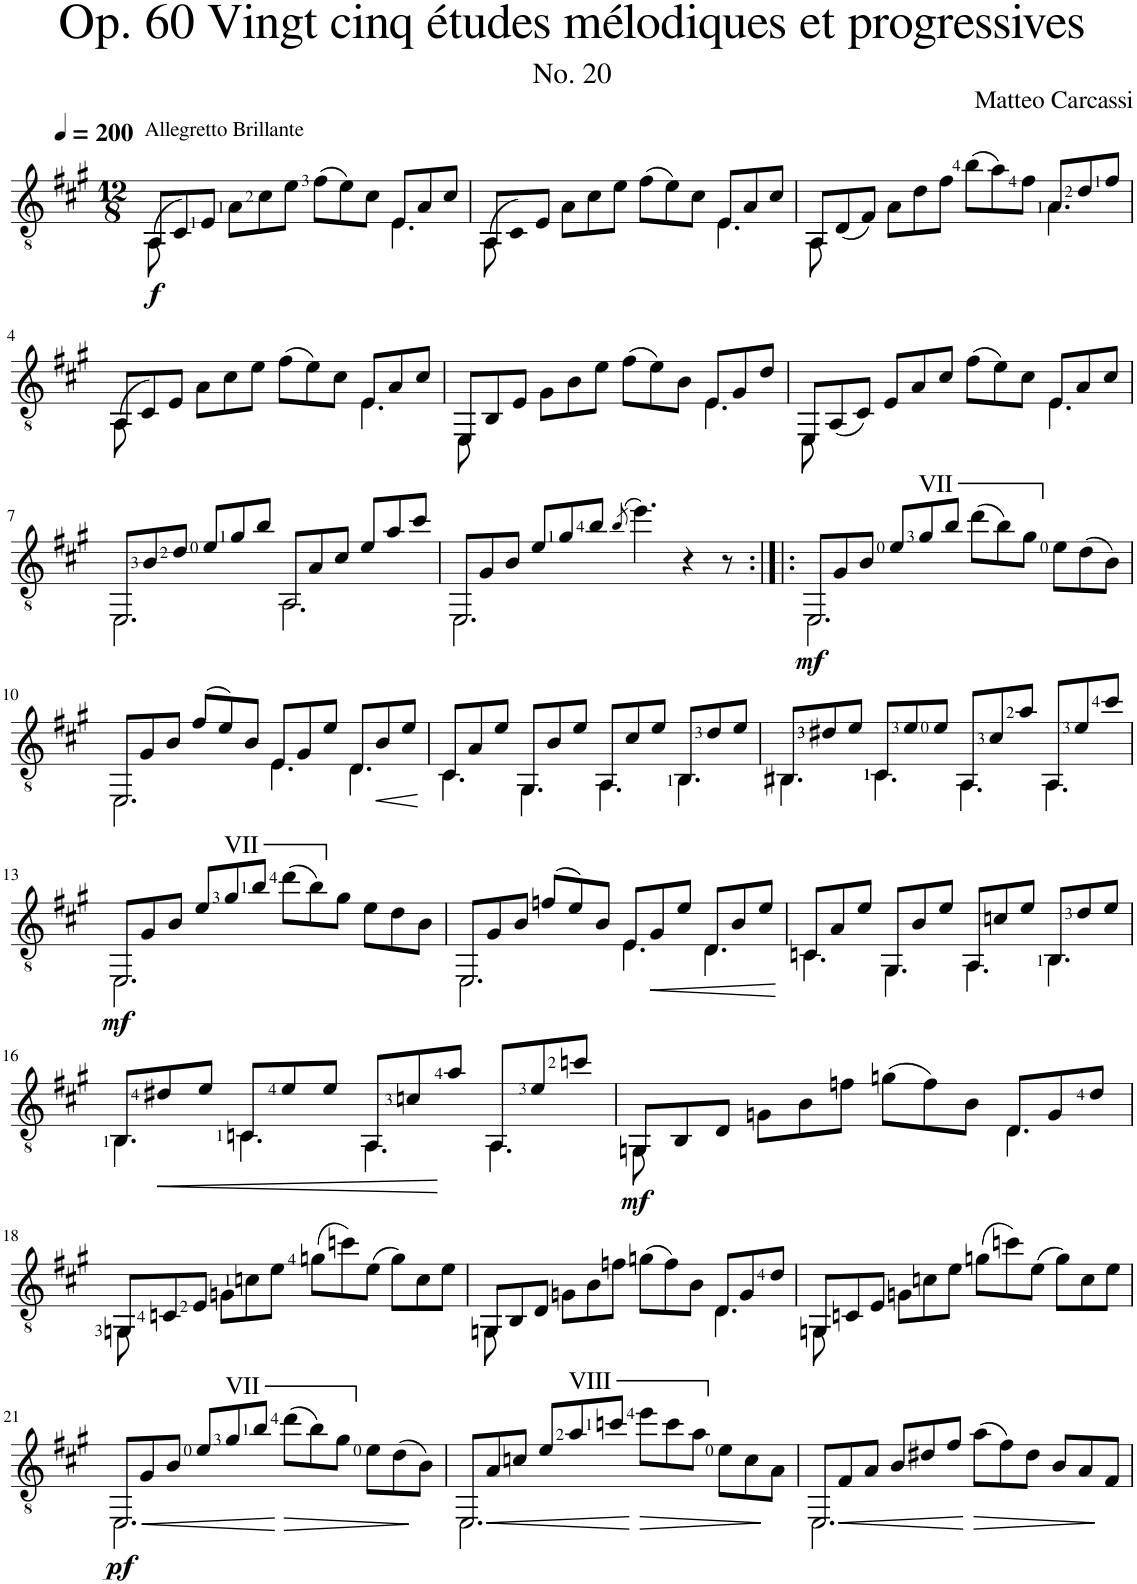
**kern	**dynam
*part1	*part1
*staff1	*staff1
*I"Classical Guitar	*
*I'Guit.	*
*clefGv2	*
*k[f#c#g#]	*
*M12/8	*
*MM200	*
=1	=1
*^	*
!LO:TX:a:t=Allegretto Brillante	!	!
!	!	!LO:DY:b
8AA/L	(>8AA\	f
8C#/	1ryy)	.
8E/J	.	.
8A\L	.	.
8c#\	.	.
8e\J	.	.
(8f#\L	.	.
8e\)	.	.
8c#\J	.	.
8E/L	4.E\	.
8A/	.	.
8c#/J	.	.
=2	=2	=2
8AA/L	(>8AA\	.
8C#	1ryy)	.
8E/J	.	.
8A\L	.	.
8c#\	.	.
8e\J	.	.
(8f#\L	.	.
8e\)	.	.
8c#\J	.	.
8E/L	4.E\	.
8A/	.	.
8c#/J	.	.
=3	=3	=3
8AA/L	8AA\	.
(8D/	1ryy	.
8F#/J)	.	.
8A\L	.	.
8d\	.	.
8f#\J	.	.
(8b\L	.	.
8a\)	.	.
8f#\J	.	.
8A/L	4.A\	.
8d/	.	.
8f#/J	.	.
!!LO:LB:g=z	!!
=4	=4	=4
8AA/L	(>8AA\	.
8C#/	1ryy)	.
8E/J	.	.
8A\L	.	.
8c#\	.	.
8e\J	.	.
(8f#\L	.	.
8e\)	.	.
8c#\J	.	.
8E/L	4.E\	.
8A/	.	.
8c#/J	.	.
=5	=5	=5
8EE/L	8EE\	.
8BB/	1ryy	.
8E/J	.	.
8G#\L	.	.
8B\	.	.
8e\J	.	.
(8f#\L	.	.
8e\)	.	.
8B\J	.	.
8E/L	4.E\	.
8G#/	.	.
8d/J	.	.
=6	=6	=6
8EE/L	8EE\	.
(8AA/	1ryy	.
8C#/J)	.	.
8E/L	.	.
8A/	.	.
8c#/J	.	.
(8f#\L	.	.
8e\)	.	.
8c#\J	.	.
8E/L	4.E\	.
8A/	.	.
8c#/J	.	.
!!LO:LB:g=z	!!
=7	=7	=7
8EE/L	2.EE\	.
8B/	.	.
8d/J	.	.
8e/L	.	.
8g#/	.	.
8b/J	.	.
8AA/L	2.AA\	.
8A/	.	.
8c#/J	.	.
8e/L	.	.
8a/	.	.
8cc#/J	.	.
=8	=8	=8
8EE/L	2.EE\	.
8G#/	.	.
8B/J	.	.
8e/L	.	.
8g#/	.	.
8b/J	.	.
(>8qb/	.	.
4.ee\)	2.ryy	.
4r	.	.
8r	.	.
=9:|!|:	=9:|!|:	=9:|!|:
!	!	!LO:DY:b
8EE/L	2.EE\	mf
8G#/	.	.
8B/J	.	.
8e/L	.	.
!LO:TX:a:t=VII	!	!
8g#/	.	.
8b/J	.	.
(8dd\L	2.ryy	.
8b\)	.	.
8g#\J	.	.
8e\L	.	.
(8d\	.	.
8B\J)	.	.
!!LO:LB:g=z	!!
=10	=10	=10
8EE/L	2.EE\	.
8G#/	.	.
8B/J	.	.
(8f#/L	.	.
8e/)	.	.
8B/J	.	.
8E/L	4.E\	.
8G#/	.	.
8e/J	.	.
8D/L	4.D\	.
!	!	!LO:HP:b
8B/	.	<
8e/J	.	.
*v	*v	*
.	[
=11	=11
*^	*
8C#/L	4.C#\	.
8A/	.	.
8e/J	.	.
8GG#/L	4.GG#\	.
8B/	.	.
8e/J	.	.
8AA/L	4.AA\	.
8c#/	.	.
8e/J	.	.
8BB/L	4.BB\	.
8d/	.	.
8e/J	.	.
=12	=12	=12
8BB#X/L	4.BB#\	.
8d#X/	.	.
8e/J	.	.
8C#/L	4.C#\	.
8e/	.	.
8e/J	.	.
8AA/L	4.AA\	.
8c#/	.	.
8a/J	.	.
8AA/L	4.AA\	.
8e/	.	.
8cc#/J	.	.
!!LO:LB:g=z	!!
=13	=13	=13
!	!	!LO:DY:b
8EE/L	2.EE\	mf
8G#/	.	.
8B/J	.	.
8e/L	.	.
!LO:TX:a:t=VII	!	!
8g#/	.	.
8b/J	.	.
(8dd\L	2.ryy	.
8b\)	.	.
8g#\J	.	.
8e\L	.	.
8d\	.	.
8B\J	.	.
=14	=14	=14
8EE/L	2.EE\	.
8G#/	.	.
8B/J	.	.
(8fn/L	.	.
8e/)	.	.
8B/J	.	.
8E/L	4.E\	.
!	!	!LO:HP:b
8G#/	.	<
8e/J	.	.
8D/L	4.D\	.
8B/	.	.
8e/J	.	.
*v	*v	*
.	[
=15	=15
*^	*
8Cn/L	4.C\	.
8A/	.	.
8e/J	.	.
8GG#/L	4.GG#\	.
8B/	.	.
8e/J	.	.
8AA/L	4.AA\	.
8cn/	.	.
8e/J	.	.
8BB/L	4.BB\	.
8d/	.	.
8e/J	.	.
!!LO:LB:g=z	!!
=16	=16	=16
8BB/L	4.BB\	.
!	!	!LO:HP:b
8d#X/	.	<
8e/J	.	.
8Cn/L	4.C\	.
8e/	.	.
8e/J	.	.
8AA/L	4.AA\	.
8cn/	.	.
8a/J	.	[
8AA/L	4.AA\	.
8e/	.	.
8ccn/J	.	.
=17	=17	=17
!	!	!LO:DY:b
8GGn/L	8GG\	mf
8BB/	1ryy	.
8D/J	.	.
8Gn\L	.	.
8B\	.	.
8fn\J	.	.
(8gn\L	.	.
8f\)	.	.
8B\J	.	.
8D/L	4.D\	.
8G/	.	.
8d/J	.	.
!!LO:LB:g=z	!!
=18	=18	=18
8GGn/L	8GG\	.
8Cn/	1ryy	.
8E/J	.	.
8Gn\L	.	.
8cn\	.	.
8e\J	.	.
(8gn\L	.	.
8ccn\)	.	.
(8e\J	.	.
8g\L)	4.ryy	.
8c\	.	.
8e\J	.	.
=19	=19	=19
8GGn/L	8GG\	.
8BB/	1ryy	.
8D/J	.	.
8Gn\L	.	.
8B\	.	.
8fn\J	.	.
(8gn\L	.	.
8f\)	.	.
8B\J	.	.
8D/L	4.D\	.
8G/	.	.
8d/J	.	.
=20	=20	=20
8GGn/L	8GG\	.
8Cn/	1ryy	.
8E/J	.	.
8Gn\L	.	.
8cn\	.	.
8e\J	.	.
(8gn\L	.	.
8ccn\)	.	.
(8e\J	.	.
8g\L)	4.ryy	.
8c\	.	.
8e\J	.	.
!!LO:LB:g=z	!!
=21	=21	=21
!	!	!LO:DY:b
8EE/L	2.EE\	other-dynamics
!	!	!LO:HP:b
8G#/	.	<
8B/J	.	.
8e/L	.	.
!LO:TX:a:t=VII	!	!
8g#/	.	.
8b/J	.	.
!	!	!LO:HP:n=1:b
(8dd\L	2.ryy	[ >
8b\)	.	.
8g#\J	.	.
8e\L	.	.
(8d\	.	.
8B\J)	.	]
=22	=22	=22
8EE/L	2.EE\	.
!	!	!LO:HP:b
8A/	.	<
8cn/J	.	.
8e/L	.	.
!LO:TX:a:t=VIII	!	!
8a/	.	.
8ccn/J	.	.
!	!	!LO:HP:n=1:b
8ee\L	2.ryy	[ >
8cc\	.	.
8a\J	.	.
8e\L	.	.
8c\	.	.
8A\J	.	]
=23	=23	=23
8EE/L	2.EE\	.
!	!	!LO:HP:b
8F#/	.	<
8A/J	.	.
8B/L	.	.
8d#X/	.	.
8f#/J	.	.
!	!	!LO:HP:n=1:b
(8a\L	2.ryy	[ >
8f#\)	.	.
8d#\J	.	.
8B/L	.	.
8A/	.	.
8F#/J	.	]
*v	*v	*
=	=
*-	*-
